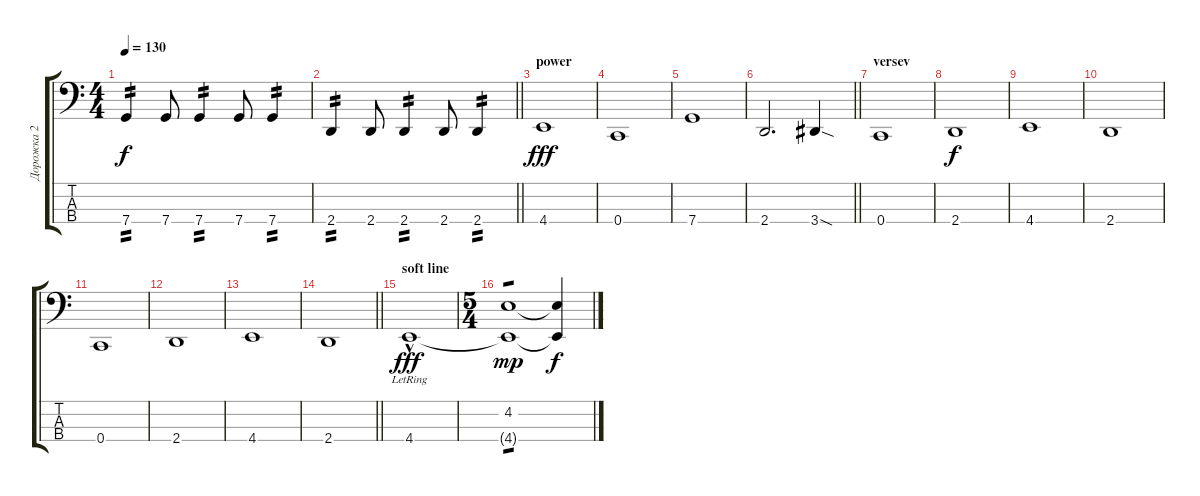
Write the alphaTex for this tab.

\track ("Дорожка 2" "Дорожка 2") {instrument electricbasspick}
\staff {score tabs}
\tuning (F2 C2 G1 C1) {hide}
\ts (4 4)
\tempo 130
\clef f4
\ks c
7.4.4{tp 2 dy f} 7.4.8 7.4.4{tp 2} 7.4.8 7.4.4{tp 2} |
\barLineRight lightlight
2.4.4{tp 2} 2.4.8 2.4.4{tp 2} 2.4.8 2.4.4{tp 2} |
\section ("" "power")
4.4.1{dy fff} |
0.4.1 |
7.4.1 |
\barLineRight lightlight
2.4.2{d} 3.4{sod}.4 |
\section ("" "versev")
0.4.1 |
2.4.1{dy f} |
4.4.1 |
2.4.1 |
0.4.1 |
2.4.1 |
4.4.1 |
\barLineRight lightlight
2.4.1 |
\section ("" "soft line")
4.4{hac lr}.1{dy fff} |
\ts (5 4)
(4.2 4.4{t}).1{tp 1 dy mp} (4.2{t} 4.4{t}).4{dy f}
